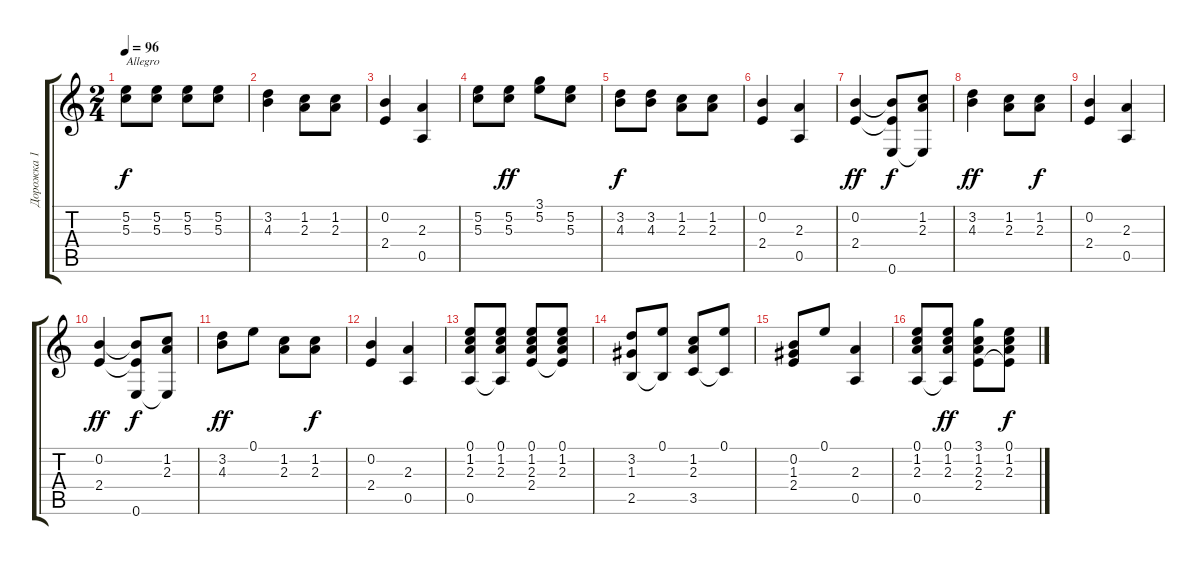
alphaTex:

\track ("Дорожка 1" "Дорожка 1") {instrument acousticguitarsteel}
\staff {score tabs}
\tuning (E4 B3 G3 D3 A2 E2) {hide}
\ts (2 4)
\tempo 96
\clef g2
\ks c
(5.2 5.3).8{txt "Allegro" dy f instrument acousticguitarsteel} (5.2 5.3).8 (5.2 5.3).8 (5.2 5.3).8 |
(3.2 4.3).4 (1.2 2.3).8 (1.2 2.3).8 |
(0.2 2.4).4 (2.3 0.5).4 |
(5.2 5.3).8 (5.2 5.3).8{dy ff} (3.1 5.2).8 (5.2 5.3).8 |
(3.2 4.3).8{dy f} (3.2 4.3).8 (1.2 2.3).8 (1.2 2.3).8 |
(0.2 2.4).4 (2.3 0.5).4 |
(0.2 2.4).4{dy ff} (0.2{t} 2.4{t} 0.6).8{dy f} (1.2 2.3 0.6{t}).8 |
(3.2 4.3).4{dy ff} (1.2 2.3).8 (1.2 2.3).8{dy f} |
(0.2 2.4).4 (2.3 0.5).4 |
(0.2 2.4).4{dy ff} (0.2{t} 2.4{t} 0.6).8{dy f} (1.2 2.3 0.6{t}).8 |
(3.2 4.3).8{dy ff} 0.1.8 (1.2 2.3).8 (1.2 2.3).8{dy f} |
(0.2 2.4).4 (2.3 0.5).4 |
(0.1 1.2 2.3 0.5).8 (0.1 1.2 2.3 0.5{t}).8 (0.1 1.2 2.3 2.4).8 (0.1 1.2 2.3 2.4{t}).8 |
(3.2 1.3 2.5).8 (0.1 2.5{t}).8 (1.2 2.3 3.5).8 (0.1 3.5{t}).8 |
(0.2 1.3 2.4).8 0.1.8 (2.3 0.5).4 |
(0.1 1.2 2.3 0.5).8 (0.1 1.2 2.3 0.5{t}).8{dy ff} (3.1 1.2 2.3 2.4).8 (0.1 1.2 2.3 2.4{t}).8{dy f}
